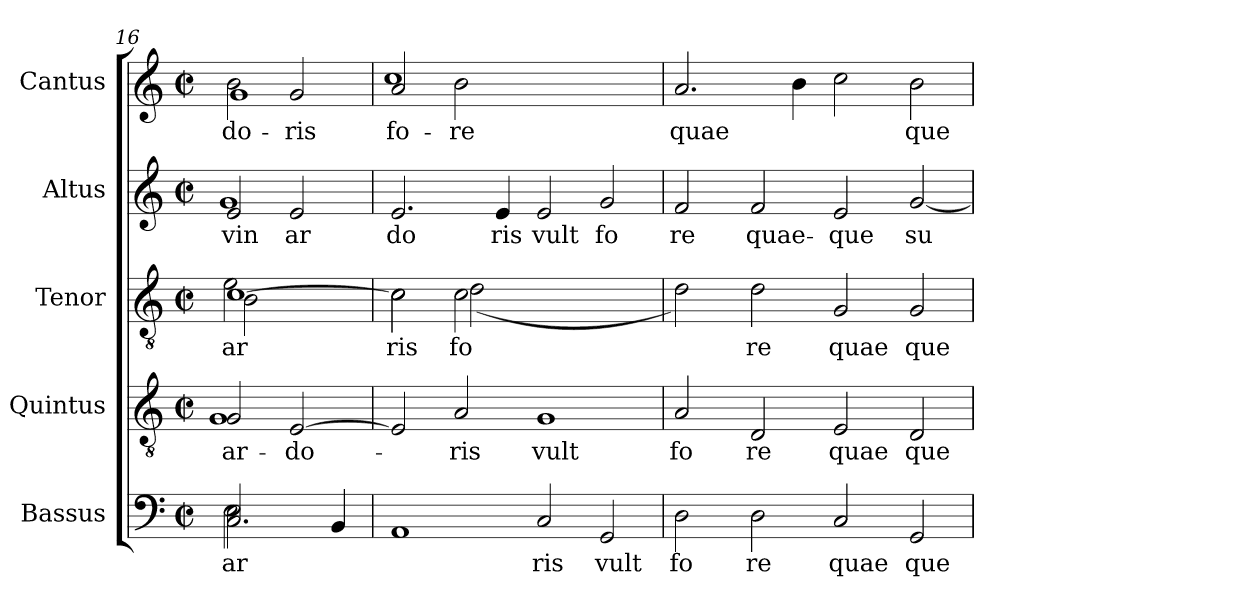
**kern	**text	**kern	**text	**kern	**text	**kern	**text	**kern	**text
*part5	*part5	*part4	*part4	*part3	*part3	*part2	*part2	*part1	*part1
*staff5	*staff5	*staff4	*staff4	*staff3	*staff3	*staff2	*staff2	*staff1	*staff1
*I"Bassus	*	*I"Quintus	*	*I"Tenor	*	*I"Altus	*	*I"Cantus	*
*clefF4	*	*clefGv2	*	*clefGv2	*	*clefG2	*	*clefG2	*
*M2/2	*	*M2/2	*	*M2/2	*	*M2/2	*	*M2/2	*
*met(c|)	*	*met(c|)	*	*met(c|)	*	*met(c|)	*	*met(c|)	*
=16	=16	=16	=16	=16	=16	=16	=16	=16	=16
!	!LO:LY:b:cj	!	!	!	!	!	!	!	!
*^	*	*	*	*	*	*	*	*	*
!	!	!LO:LY:b:cj	!	!	!	!	!	!	!	!
*	*^	*	*	*	*	*	*	*	*	*
!	!	!	!LO:LY:b:cj	!	!LO:LY:b:cj	!	!	!	!	!	!
*	*	*	*	*^	*	*	*	*	*	*	*
!	!	!	!	!	!	!LO:LY:b:cj	!	!LO:LY:b:cj	!	!	!	!
*	*	*	*	*	*	*	*^	*	*	*	*	*
!	!	!	!	!	!	!	!	!	!LO:LY:b:cj	!	!	!	!
*	*	*	*	*	*	*	*	*^	*	*	*	*	*
!	!	!	!	!	!	!	!	!	!	!LO:LY:b:cj	!	!LO:LY:b:cj	!	!
*	*	*	*	*	*	*	*	*	*	*	*^	*	*	*
!	!	!	!	!	!	!	!	!	!	!	!	!	!LO:LY:b:cj	!	!LO:LY:b:cj
*	*	*	*	*	*	*	*	*	*	*	*	*	*	*^	*
!	!	!	!	!	!	!	!	!	!	!	!	!	!	!	!	!LO:LY:b:cj
2.C/	2E\	2E\	ar	2G/	1G	ar-	[>1c	2e\	2B\	ar	2e/	1g	vin	2b\	1g	-do-
!	!	!	!	!	!	!LO:LY:b:cj	!	!	!	!	!	!	!LO:LY:b:cj	!	!	!LO:LY:b:cj
.	2ryy	2ryy	.	[<2E/	.	-do-	.	2ryy	2ryy	.	2e/	.	ar	2g/	.	-ris
4BB/	.	.	.	.	.	.	.	.	.	.	.	.	.	.	.	.
*v	*v	*v	*	*	*	*	*	*v	*v	*	*v	*v	*	*	*	*
*	*	*v	*v	*	*	*	*	*	*	*	*	*
=17	=17	=17	=17	=17	=17	=17	=17	=17	=17	=17	=17
!	!	!	!	!	!	!LO:LY:b:cj	!	!LO:LY:b:cj	!	!	!LO:LY:b:cj
!	!	!	!	!	!	!	!	!	!	!	!LO:LY:b:cj
1AA	.	2E/]	.	2c\]	2c\	ris	2.e/	do	2a/	1cc	fo-
!	!	!	!LO:LY:b:cj	!	!	!LO:LY:b:cj	!	!	!	!	!
!	!	!	!	!	!	!LO:LY:b:cj	!	!	!	!	!LO:LY:b:cj
.	.	2A/	-ris	2c\	(>2d\	fo	.	.	2b\	.	-re
!	!	!	!	!	!	!	!	!LO:LY:b:cj	!	!	!
.	.	.	.	.	.	.	4e/	ris	.	.	.
!	!LO:LY:b:cj	!	!LO:LY:b:cj	!	!	!	!	!LO:LY:b:cj	!	!	!
2C/	ris	1G	vult	1ryy	1ryy	.	2e/	vult	1ryy	1ryy	.
!	!LO:LY:b:cj	!	!	!	!	!	!	!LO:LY:b:cj	!	!	!
2GG/	vult	.	.	.	.	.	2g/	fo	.	.	.
*	*	*	*	*	*	*	*	*	*v	*v	*
!!LO:PB:g=z
=18	=18	=18	=18	=18	=18	=18	=18	=18	=18	=18
!	!LO:LY:b:cj	!	!LO:LY:b:cj	!	!	!	!	!LO:LY:b:cj	!	!LO:LY:b
2D\	fo	2A/	fo	2d\)	16ryy	.	2f/	re	2.a/	quae
.	.	.	.	.	1ryy	.	.	.	.	.
!	!LO:LY:b:cj	!	!LO:LY:b:cj	!	!	!LO:LY:b:cj	!	!LO:LY:b:cj	!	!
2D\	re	2D/	re	2d\	.	re	2f/	quae-	.	.
.	.	.	.	.	.	.	.	.	4b\	.
!	!LO:LY:b:cj	!	!LO:LY:b:cj	!	!	!LO:LY:b:cj	!	!LO:LY:b:cj	!	!
2C/	quae	2E/	quae	2G/	.	quae	2e/	-que	2cc\	.
.	.	.	.	.	2...ryy	.	.	.	.	.
!	!LO:LY:b:cj	!	!LO:LY:b:cj	!	!	!LO:LY:b:cj	!	!LO:LY:b:cj	!	!LO:LY:b:cj
2GG/	que	2D/	que	2G/	.	que	[<2g/	su-	2b\	que
*	*	*	*	*v	*v	*	*	*	*	*
=	=	=	=	=	=	=	=	=	=
*-	*-	*-	*-	*-	*-	*-	*-	*-	*-
